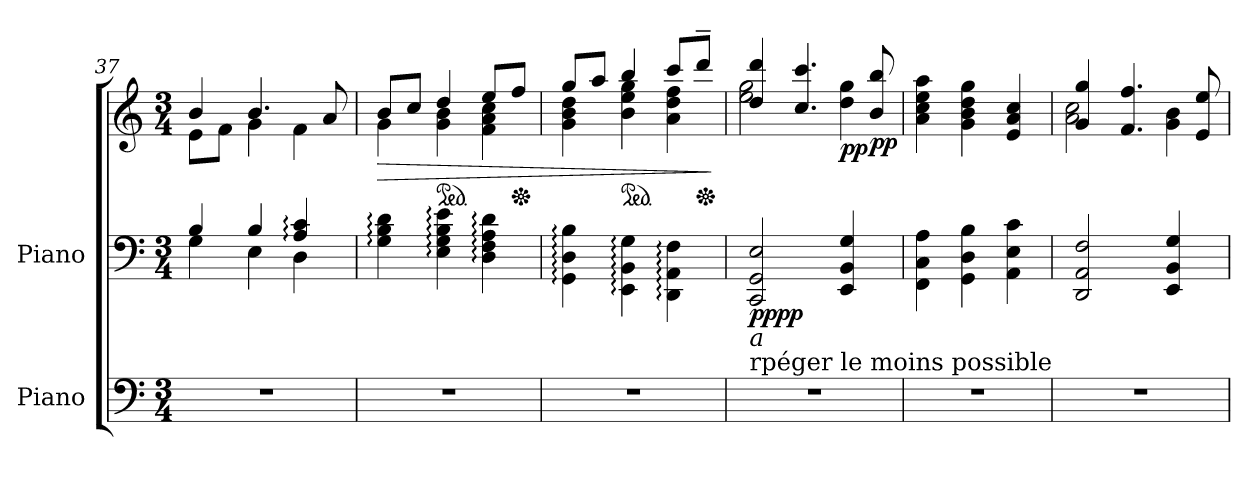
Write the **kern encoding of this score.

**kern	**kern	**kern	**dynam
*part2	*part1	*part1	*part1
*staff3	*staff2	*staff1	*staff1/2
*I"Piano	*I"Piano	*	*
*I'Pno	*I'Pno	*	*
*clefF4	*clefF4	*clefG2	*
*k[]	*k[]	*k[]	*
*M3/4	*M3/4	*M3/4	*
=37	=37	=37	=37
*	*^	*^	*
2.r	4B/	4G:\	4b/	8e\L	.
.	.	.	.	8f\J	.
.	4B/	4E:\	4.b/	4g\	.
.	4A/: 4c/:	4D\	.	4f\	.
.	.	.	8a/	.	.
*	*v	*v	*	*	*
=38	=38	=38	=38	=38
*	*	*MM50	*	*
!	!	!	!	!LO:HP:b
2.r	4G\: 4B\: 4d\:	8b/L	4g\	>
.	.	8cc/J	.	.
*	*	*ped	*	*
.	4E\: 4G\: 4B\: 4e\:	4dd/	4g\: 4b\:	.
.	4D\: 4F\: 4A\: 4d\:	8ee/L	4f\: 4a\: 4cc\:	.
*	*	*Xped	*	*
.	.	8ff/J	.	.
=39	=39	=39	=39	=39
*	*	*MM45	*	*
2.r	4GG\: 4D\: 4B\:	8gg/L	4g\: 4b\: 4dd\:	.
.	.	8aa/J	.	.
*	*	*ped	*	*
.	4EE\: 4BB\: 4G\:	4bb/	4b\: 4ee\: 4gg\:	.
*	*	*MM40	*	*
.	4DD\: 4AA\: 4F\:	8ccc/L	4a\: 4dd\: 4ff\:	.
*	*	*Xped	*	*
.	.	8ddd~/J	.	.
*	*	*v	*v	*
.	.	.	]
!!LO:LB:g=z
=40	=40	=40	=40
*	*	*MM56	*
*	*	*^	*
!	!LO:TX:b:i:t=a	!	!	!
!	!LO:TX:b:t=rpéger le moins possible	!	!	!
!	!	!	!	!LO:DY:b=2
!	!	!	!	!LO:DY:n=1:b
2.r	2CC/ 2GG/ 2E/	4dd/ 4ddd/	2ee\ 2gg\	pp pp
.	.	4.cc/ 4.ccc/	.	.
!	!	!	!	!LO:DY:n=2:b
.	4EE/ 4BB/ 4G/	.	4dd\ 4gg\	pp
!	!	!	!	!LO:DY:n=3:b
.	.	8b/ 8bb/	.	pp
*	*	*v	*v	*
=41	=41	=41	=41
2.r	4FF\ 4C\ 4A\	4a\ 4cc\ 4ee\ 4aa\	.
.	4GG\ 4D\ 4B\	4g\ 4b\ 4dd\ 4gg\	.
.	4AA\ 4E\ 4c\	4e/ 4a/ 4cc/	.
=42	=42	=42	=42
*	*	*^	*
2.r	2DD/ 2AA/ 2F/	4g/ 4gg/	2a\ 2cc\	.
.	.	4.f/ 4.ff/	.	.
.	4EE/ 4BB/ 4G/	.	4g\ 4b\	.
*	*	*MM52	*	*
.	.	8e/ 8ee/	.	.
*	*	*v	*v	*
=	=	=	=
*-	*-	*-	*-
